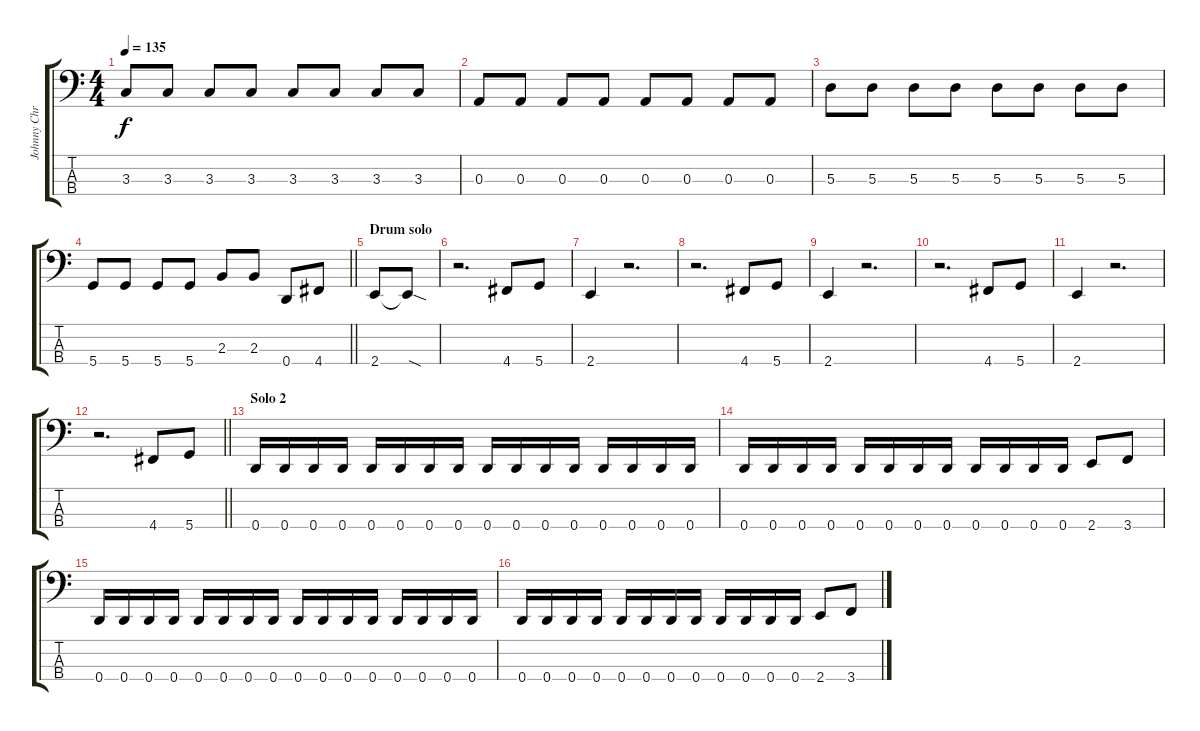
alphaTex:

\track ("Johnny Christ" "Johnny Chr") {instrument electricbassfinger}
\staff {score tabs}
\tuning (G2 D2 A1 D1) {hide}
\ts (4 4)
\tempo 135
\clef f4
\ks c
3.3.8{dy f} 3.3.8 3.3.8 3.3.8 3.3.8 3.3.8 3.3.8 3.3.8 |
0.3.8 0.3.8 0.3.8 0.3.8 0.3.8 0.3.8 0.3.8 0.3.8 |
5.3.8 5.3.8 5.3.8 5.3.8 5.3.8 5.3.8 5.3.8 5.3.8 |
\barLineRight lightlight
5.4.8 5.4.8 5.4.8 5.4.8 2.3.8 2.3.8 0.4.8 4.4.8 |
\section ("" "Drum solo")
2.4.8 2.4{sod t}.8 |
r.2{d} 4.4.8 5.4.8 |
2.4.4 r.2{d} |
r.2{d} 4.4.8 5.4.8 |
2.4.4 r.2{d} |
r.2{d} 4.4.8 5.4.8 |
2.4.4 r.2{d} |
\barLineRight lightlight
r.2{d} 4.4.8 5.4.8 |
\section ("" "Solo 2")
0.4.16 0.4.16 0.4.16 0.4.16 0.4.16 0.4.16 0.4.16 0.4.16 0.4.16 0.4.16 0.4.16 0.4.16 0.4.16 0.4.16 0.4.16 0.4.16 |
0.4.16 0.4.16 0.4.16 0.4.16 0.4.16 0.4.16 0.4.16 0.4.16 0.4.16 0.4.16 0.4.16 0.4.16 2.4.8 3.4.8 |
0.4.16 0.4.16 0.4.16 0.4.16 0.4.16 0.4.16 0.4.16 0.4.16 0.4.16 0.4.16 0.4.16 0.4.16 0.4.16 0.4.16 0.4.16 0.4.16 |
0.4.16 0.4.16 0.4.16 0.4.16 0.4.16 0.4.16 0.4.16 0.4.16 0.4.16 0.4.16 0.4.16 0.4.16 2.4.8 3.4.8
